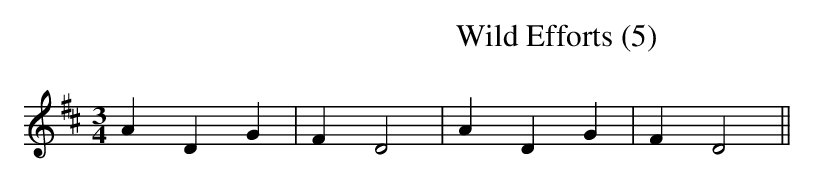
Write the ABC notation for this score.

X:1
T:Wild Efforts (5)
M:3/4
L:1/4
K:D
A D G|F D2|A D G|F D2||
